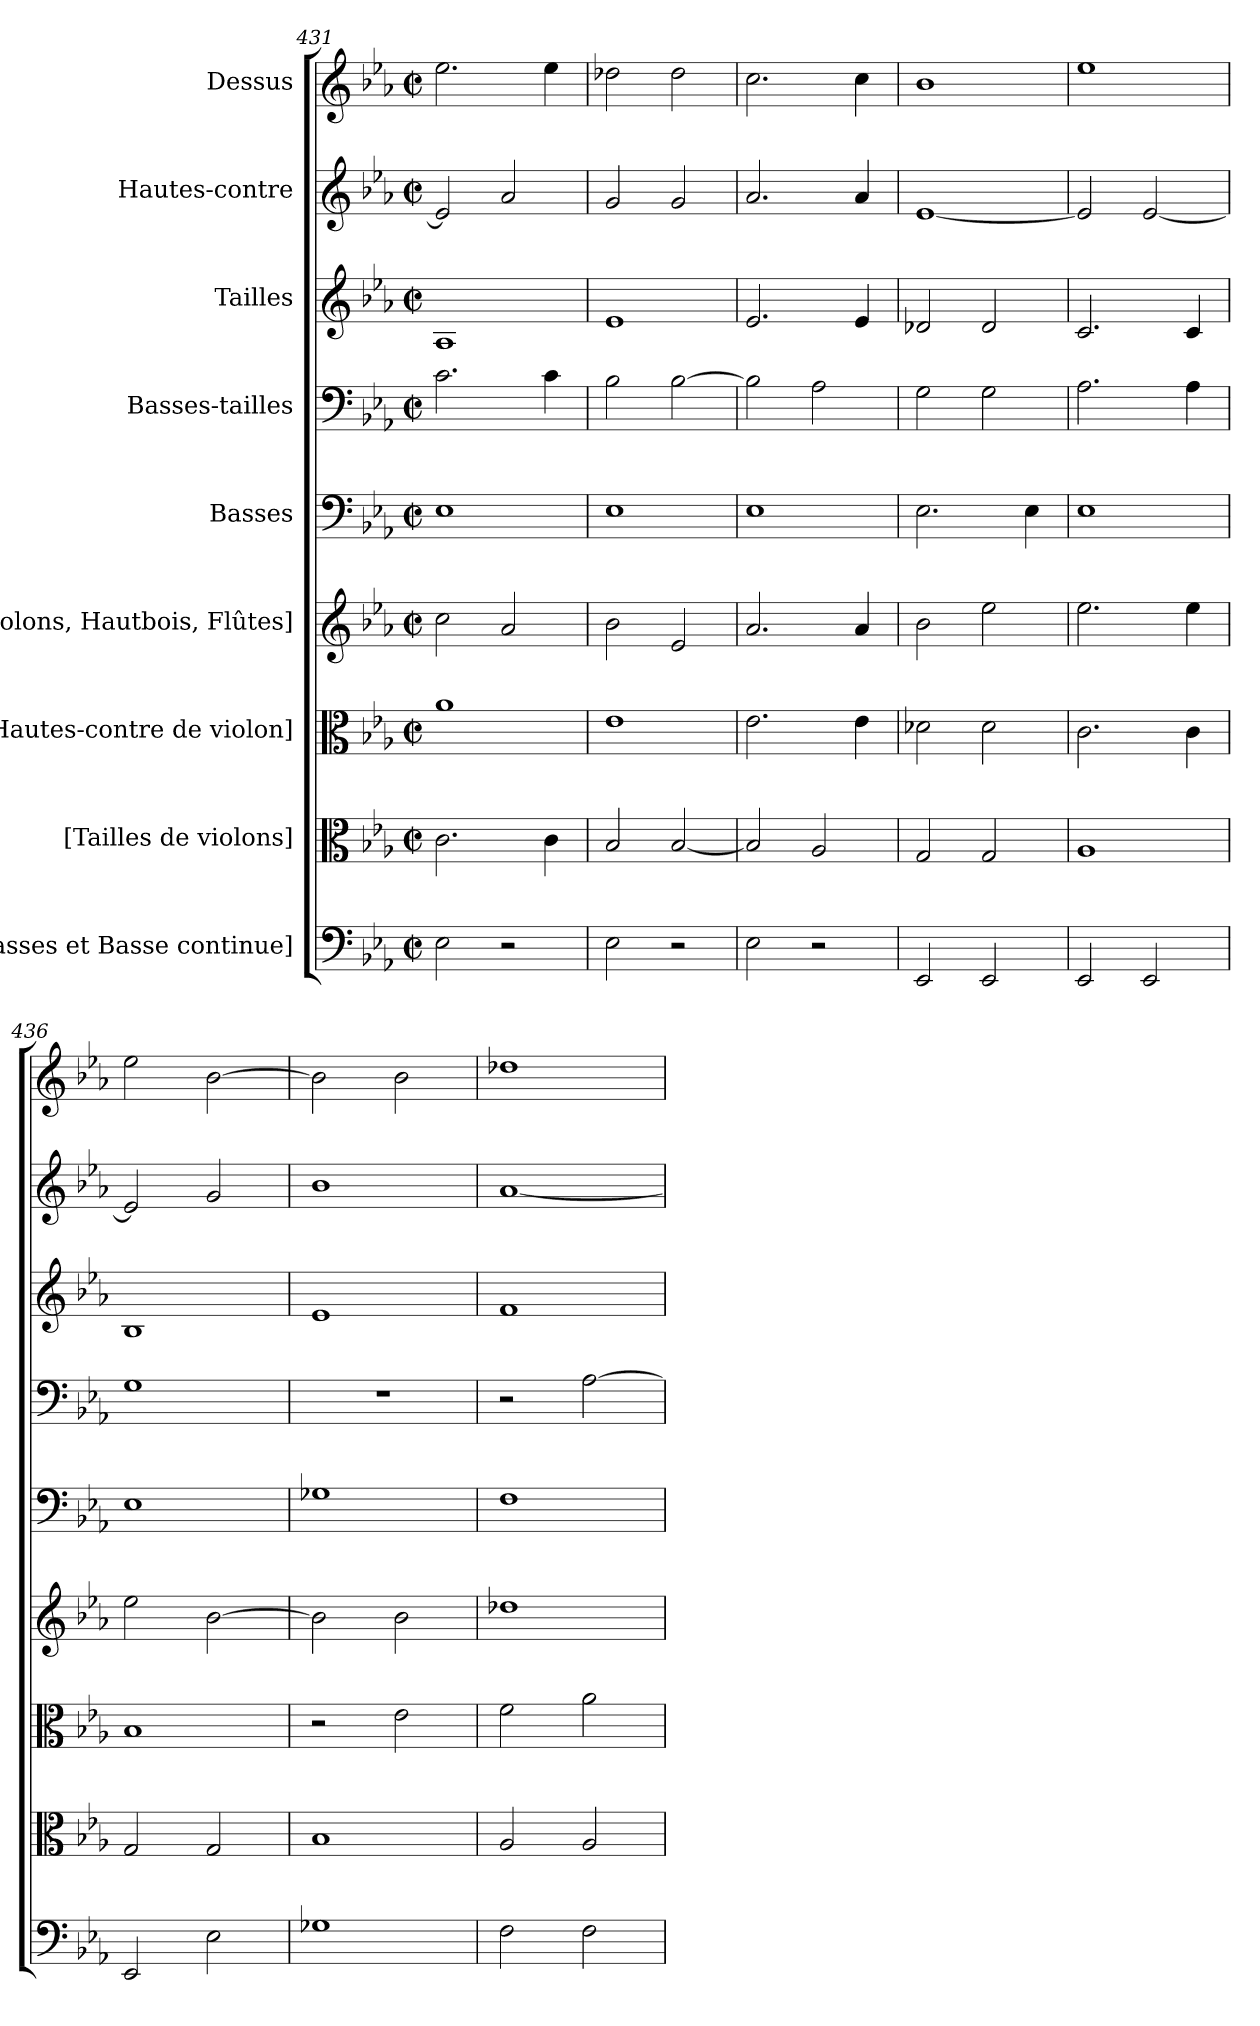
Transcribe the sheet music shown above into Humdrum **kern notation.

**kern	**kern	**kern	**kern	**kern	**kern	**kern	**kern	**kern
*part9	*part8	*part7	*part6	*part5	*part4	*part3	*part2	*part1
*staff9	*staff8	*staff7	*staff6	*staff5	*staff4	*staff3	*staff2	*staff1
*I"[Basses et Basse continue]	*I"[Tailles de violons]	*I"[Hautes-contre de violon]	*I"[Violons, Hautbois, Flûtes]	*I"Basses	*I"Basses-tailles	*I"Tailles	*I"Hautes-contre	*I"Dessus
*clefF4	*clefC3	*clefC3	*clefG2	*clefF4	*clefF4	*clefG2	*clefG2	*clefG2
*k[b-e-a-]	*k[b-e-a-]	*k[b-e-a-]	*k[b-e-a-]	*k[b-e-a-]	*k[b-e-a-]	*k[b-e-a-]	*k[b-e-a-]	*k[b-e-a-]
*E-:	*E-:	*E-:	*E-:	*E-:	*E-:	*E-:	*E-:	*E-:
*M2/2	*M2/2	*M2/2	*M2/2	*M2/2	*M2/2	*M2/2	*M2/2	*M2/2
*met(c|)	*met(c|)	*met(c|)	*met(c|)	*met(c|)	*met(c|)	*met(c|)	*met(c|)	*met(c|)
=431	=431	=431	=431	=431	=431	=431	=431	=431
2E-\	2.c\	1a-	2cc\	1E-	2.c\	1A-	2e-/]	2.ee-\
2r	.	.	2a-/	.	.	.	2a-/	.
.	4c\	.	.	.	4c\	.	.	4ee-\
=432	=432	=432	=432	=432	=432	=432	=432	=432
2E-\	2B-/	1e-	2b-\	1E-	2B-\	1e-	2g/	2dd-X\
2r	[2B-/	.	2e-/	.	[2B-\	.	2g/	2dd-\
!!LO:PB:g=z
=433	=433	=433	=433	=433	=433	=433	=433	=433
2E-\	2B-/]	2.e-\	2.a-/	1E-	2B-\]	2.e-/	2.a-/	2.cc\
2r	2A-/	.	.	.	2A-\	.	.	.
.	.	4e-\	4a-/	.	.	4e-/	4a-/	4cc\
=434	=434	=434	=434	=434	=434	=434	=434	=434
2EE-/	2G/	2d-X\	2b-\	2.E-\	2G\	2d-X/	[1e-	1b-
2EE-/	2G/	2d-\	2ee-\	.	2G\	2d-/	.	.
.	.	.	.	4E-\	.	.	.	.
=435	=435	=435	=435	=435	=435	=435	=435	=435
2EE-/	1A-	2.c\	2.ee-\	1E-	2.A-\	2.c/	2e-/]	1ee-
2EE-/	.	.	.	.	.	.	[2e-/	.
.	.	4c\	4ee-\	.	4A-\	4c/	.	.
=436	=436	=436	=436	=436	=436	=436	=436	=436
2EE-/	2G/	1B-	2ee-\	1E-	1G	1B-	2e-/]	2ee-\
2E-\	2G/	.	[2b-\	.	.	.	2g/	[2b-\
=437	=437	=437	=437	=437	=437	=437	=437	=437
1G-X	1B-	2r	2b-\]	1G-X	1r	1e-	1b-	2b-\]
.	.	2e-\	2b-\	.	.	.	.	2b-\
!!LO:PB:g=z
=438	=438	=438	=438	=438	=438	=438	=438	=438
2F\	2A-/	2f\	1dd-X	1F	2r	1f	[1a-	1dd-X
2F\	2A-/	2a-\	.	.	[2A-\	.	.	.
=	=	=	=	=	=	=	=	=
*-	*-	*-	*-	*-	*-	*-	*-	*-
